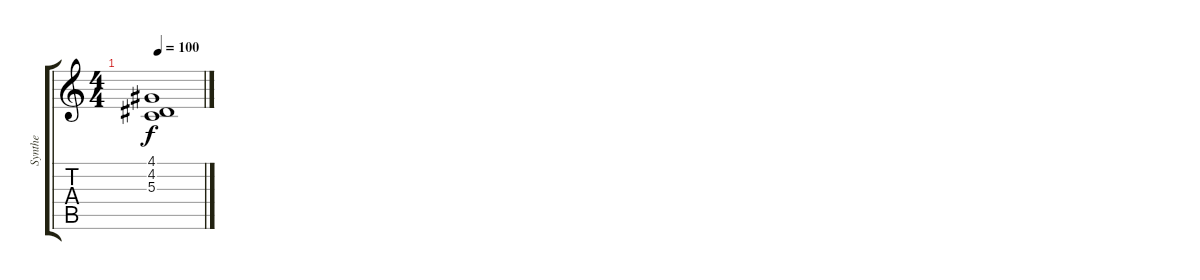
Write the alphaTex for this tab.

\track ("Synthe" "Synthe") {instrument synthstrings1}
\staff {score tabs}
\tuning (E4 B3 G3 D3 A2 E2) {hide}
\ts (4 4)
\tempo 100
\clef g2
\ks c
(4.1 4.2 5.3).1{dy f}
